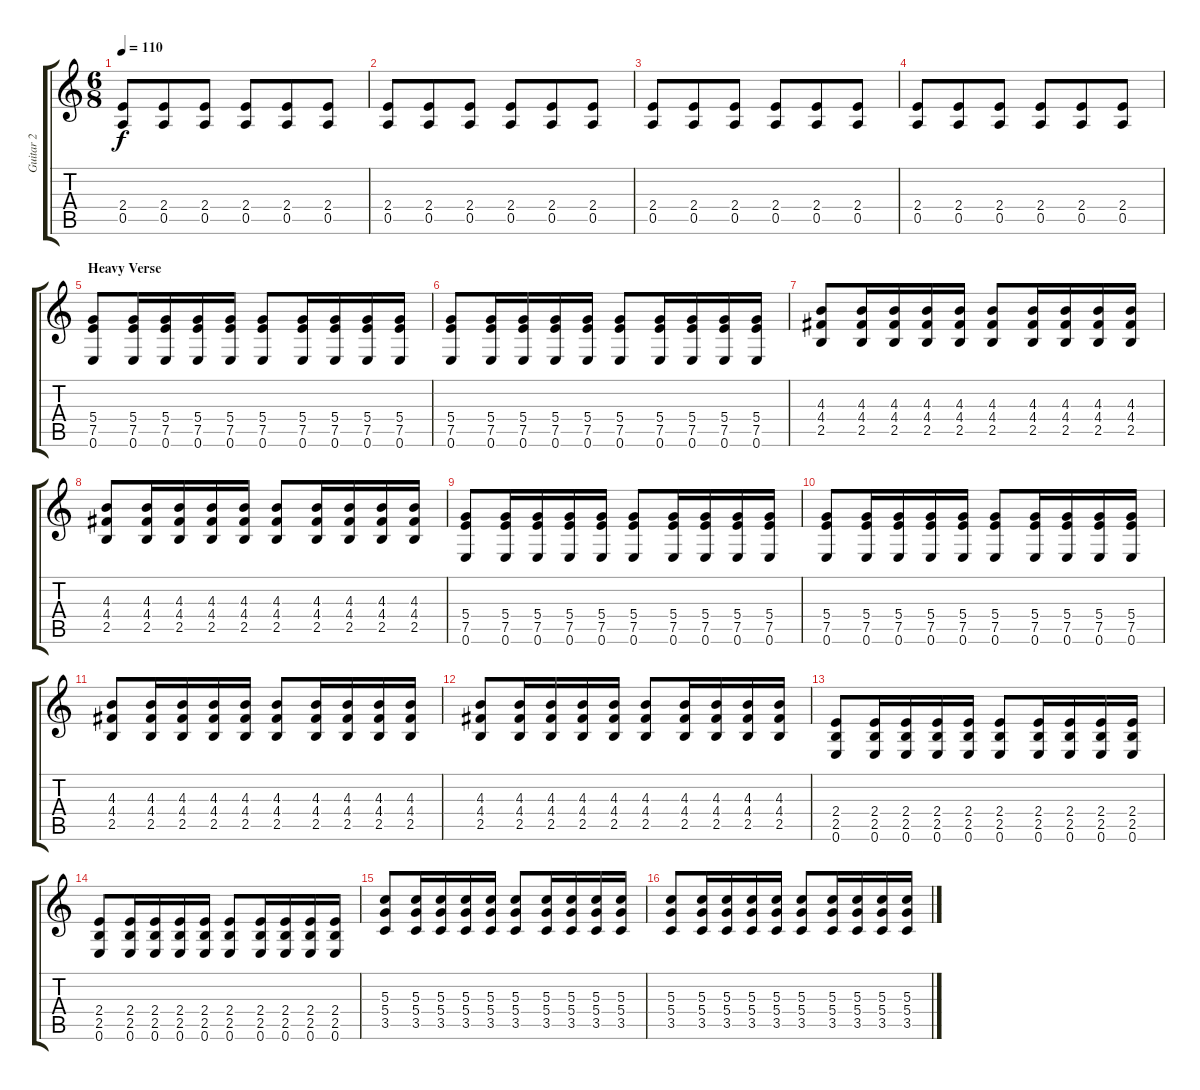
\track ("Guitar 2" "Guitar 2") {instrument acousticguitarnylon}
\staff {score tabs}
\tuning (E4 B3 G3 D3 A2 E2) {hide}
\ts (6 8)
\tempo 110
\clef g2
\ks c
(2.4 0.5).8{dy f volume 13} (2.4 0.5).8 (2.4 0.5).8 (2.4 0.5).8 (2.4 0.5).8 (2.4 0.5).8 |
(2.4 0.5).8 (2.4 0.5).8 (2.4 0.5).8 (2.4 0.5).8 (2.4 0.5).8 (2.4 0.5).8 |
(2.4 0.5).8{volume 14 instrument distortionguitar} (2.4 0.5).8 (2.4 0.5).8 (2.4 0.5).8 (2.4 0.5).8 (2.4 0.5).8 |
(2.4 0.5).8 (2.4 0.5).8 (2.4 0.5).8 (2.4 0.5).8 (2.4 0.5).8 (2.4 0.5).8 |
\section ("" "Heavy Verse")
(5.4 7.5 0.6).8{volume 13 balance 14 instrument distortionguitar} (5.4 7.5 0.6).16 (5.4 7.5 0.6).16 (5.4 7.5 0.6).16 (5.4 7.5 0.6).16 (5.4 7.5 0.6).8 (5.4 7.5 0.6).16 (5.4 7.5 0.6).16 (5.4 7.5 0.6).16 (5.4 7.5 0.6).16 |
(5.4 7.5 0.6).8 (5.4 7.5 0.6).16 (5.4 7.5 0.6).16 (5.4 7.5 0.6).16 (5.4 7.5 0.6).16 (5.4 7.5 0.6).8 (5.4 7.5 0.6).16 (5.4 7.5 0.6).16 (5.4 7.5 0.6).16 (5.4 7.5 0.6).16 |
(4.3 4.4 2.5).8 (4.3 4.4 2.5).16 (4.3 4.4 2.5).16 (4.3 4.4 2.5).16 (4.3 4.4 2.5).16 (4.3 4.4 2.5).8 (4.3 4.4 2.5).16 (4.3 4.4 2.5).16 (4.3 4.4 2.5).16 (4.3 4.4 2.5).16 |
(4.3 4.4 2.5).8 (4.3 4.4 2.5).16 (4.3 4.4 2.5).16 (4.3 4.4 2.5).16 (4.3 4.4 2.5).16 (4.3 4.4 2.5).8 (4.3 4.4 2.5).16 (4.3 4.4 2.5).16 (4.3 4.4 2.5).16 (4.3 4.4 2.5).16 |
(5.4 7.5 0.6).8 (5.4 7.5 0.6).16 (5.4 7.5 0.6).16 (5.4 7.5 0.6).16 (5.4 7.5 0.6).16 (5.4 7.5 0.6).8 (5.4 7.5 0.6).16 (5.4 7.5 0.6).16 (5.4 7.5 0.6).16 (5.4 7.5 0.6).16 |
(5.4 7.5 0.6).8 (5.4 7.5 0.6).16 (5.4 7.5 0.6).16 (5.4 7.5 0.6).16 (5.4 7.5 0.6).16 (5.4 7.5 0.6).8 (5.4 7.5 0.6).16 (5.4 7.5 0.6).16 (5.4 7.5 0.6).16 (5.4 7.5 0.6).16 |
(4.3 4.4 2.5).8 (4.3 4.4 2.5).16 (4.3 4.4 2.5).16 (4.3 4.4 2.5).16 (4.3 4.4 2.5).16 (4.3 4.4 2.5).8 (4.3 4.4 2.5).16 (4.3 4.4 2.5).16 (4.3 4.4 2.5).16 (4.3 4.4 2.5).16 |
(4.3 4.4 2.5).8 (4.3 4.4 2.5).16 (4.3 4.4 2.5).16 (4.3 4.4 2.5).16 (4.3 4.4 2.5).16 (4.3 4.4 2.5).8 (4.3 4.4 2.5).16 (4.3 4.4 2.5).16 (4.3 4.4 2.5).16 (4.3 4.4 2.5).16 |
(2.4 2.5 0.6).8 (2.4 2.5 0.6).16 (2.4 2.5 0.6).16 (2.4 2.5 0.6).16 (2.4 2.5 0.6).16 (2.4 2.5 0.6).8 (2.4 2.5 0.6).16 (2.4 2.5 0.6).16 (2.4 2.5 0.6).16 (2.4 2.5 0.6).16 |
(2.4 2.5 0.6).8 (2.4 2.5 0.6).16 (2.4 2.5 0.6).16 (2.4 2.5 0.6).16 (2.4 2.5 0.6).16 (2.4 2.5 0.6).8 (2.4 2.5 0.6).16 (2.4 2.5 0.6).16 (2.4 2.5 0.6).16 (2.4 2.5 0.6).16 |
(5.3 5.4 3.5).8 (5.3 5.4 3.5).16 (5.3 5.4 3.5).16 (5.3 5.4 3.5).16 (5.3 5.4 3.5).16 (5.3 5.4 3.5).8 (5.3 5.4 3.5).16 (5.3 5.4 3.5).16 (5.3 5.4 3.5).16 (5.3 5.4 3.5).16 |
(5.3 5.4 3.5).8 (5.3 5.4 3.5).16 (5.3 5.4 3.5).16 (5.3 5.4 3.5).16 (5.3 5.4 3.5).16 (5.3 5.4 3.5).8 (5.3 5.4 3.5).16 (5.3 5.4 3.5).16 (5.3 5.4 3.5).16 (5.3 5.4 3.5).16
